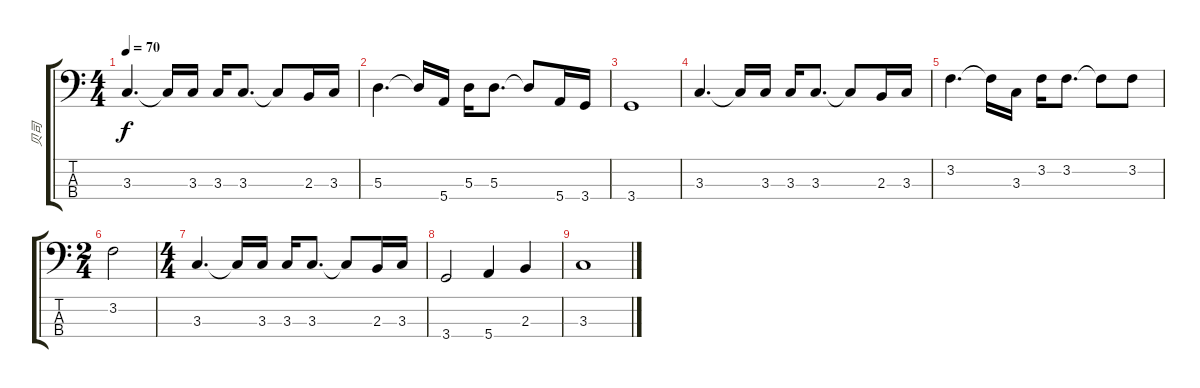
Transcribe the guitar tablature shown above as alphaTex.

\track ("贝司" "贝司") {instrument electricbassfinger}
\staff {score tabs}
\tuning (G2 D2 A1 E1) {hide}
\ts (4 4)
\tempo 70
\clef f4
\ks c
3.3.4{d dy f} 3.3{t}.16 3.3.16 3.3.16 3.3.8{d} 3.3{t}.8 2.3.16 3.3.16 |
5.3.4{d} 5.3{t}.16 5.4.16 5.3.16 5.3.8{d} 5.3{t}.8 5.4.16 3.4.16 |
3.4.1 |
3.3.4{d} 3.3{t}.16 3.3.16 3.3.16 3.3.8{d} 3.3{t}.8 2.3.16 3.3.16 |
3.2.4{d} 3.2{t}.16 3.3.16 3.2.16 3.2.8{d} 3.2{t}.8 3.2.8 |
\ts (2 4)
3.2.2 |
\ts (4 4)
3.3.4{d} 3.3{t}.16 3.3.16 3.3.16 3.3.8{d} 3.3{t}.8 2.3.16 3.3.16 |
3.4.2 5.4.4 2.3.4 |
3.3.1
